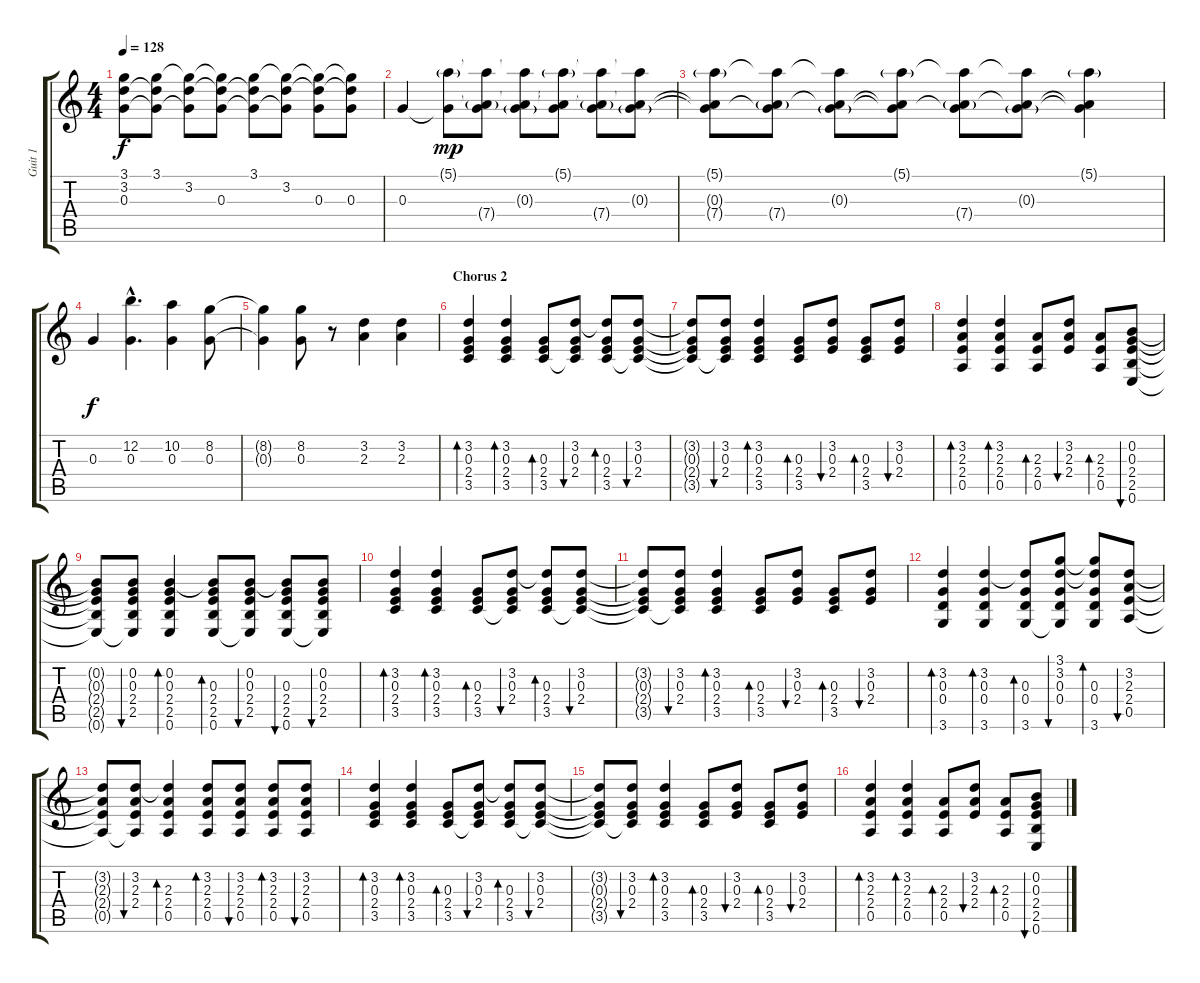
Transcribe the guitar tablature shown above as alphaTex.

\track ("Guit 1" "Guit 1") {instrument electricguitarjazz}
\staff {score tabs}
\tuning (E4 B3 G3 D3 A2 E2) {hide}
\ts (4 4)
\tempo 128
\clef g2
\ks c
(3.1{t} 3.2{t} 0.3{t}).8{dy f} (3.1 3.2{t} 0.3{t}).8 (3.1{t} 3.2 0.3{t}).8 (3.1{t} 3.2{t} 0.3).8 (3.1 3.2{t} 0.3{t}).8 (3.1{t} 3.2 0.3{t}).8 (3.1{t} 3.2{t} 0.3).8 (3.1{t} 3.2{t} 0.3).8 |
0.3.4 (5.1{g} 0.3{t}).8{dy mp} (5.1{t} 0.3{t} 7.4{g}).8 (5.1{t} 0.3{g} 7.4{t}).8 (5.1{g} 0.3{t} 7.4{t}).8 (5.1{t} 0.3{t} 7.4{g}).8 (5.1{t} 0.3{g} 7.4{t}).8 |
(5.1{g} 0.3{t} 7.4{t}).8 (5.1{t} 0.3{t} 7.4{g}).8 (5.1{t} 0.3{g} 7.4{t}).8 (5.1{g} 0.3{t} 7.4{t}).8 (5.1{t} 0.3{t} 7.4{g}).8 (5.1{t} 0.3{g} 7.4{t}).8 (5.1{g} 0.3{t} 7.4{t}).4 |
0.3.4{dy f} (12.2{hac} 0.3{hac}).4{d} (10.2 0.3).4 (8.2 0.3).8 |
(8.2{t} 0.3{t}).4 (8.2 0.3).8 r.8 (3.2 2.3).4 (3.2 2.3).4 |
\section ("" "Chorus 2")
(3.2 0.3 2.4 3.5).4{bd 30} (3.2 0.3 2.4 3.5).4{bd 30} (0.3 2.4 3.5).8{bd 30} (3.2 0.3 2.4 3.5{t}).8{bu 30} (3.2{t} 0.3 2.4 3.5).8{bd 30} (3.2 0.3 2.4 3.5{t}).8{bu 30} |
(3.2{t} 0.3{t} 2.4{t} 3.5{t}).8 (3.2 0.3 2.4 3.5{t}).8{bu 30} (3.2 0.3 2.4 3.5).4{bd 30} (0.3 2.4 3.5).8{bd 30} (3.2 0.3 2.4).8{bu 30} (0.3 2.4 3.5).8{bd 30} (3.2 0.3 2.4).8{bu 30} |
(3.2 2.3 2.4 0.5).4{bd 30} (3.2 2.3 2.4 0.5).4{bd 30} (2.3 2.4 0.5).8{bd 30} (3.2 2.3 2.4).8{bu 30} (2.3 2.4 0.5).8{bd 30} (0.2 0.3 2.4 2.5 0.6).8{bu 30} |
(0.2{t} 0.3{t} 2.4{t} 2.5{t} 0.6{t}).8 (0.2 0.3 2.4 2.5 0.6{t}).8{bu 30} (0.2 0.3 2.4 2.5 0.6).4{bd 30} (0.2{t} 0.3 2.4 2.5 0.6).8{bd 30} (0.2 0.3 2.4 2.5 0.6{t}).8{bu 30} (0.2{t} 0.3 2.4 2.5 0.6).8{bu 30} (0.2 0.3 2.4 2.5 0.6{t}).8{bu 30} |
(3.2 0.3 2.4 3.5).4{bd 30} (3.2 0.3 2.4 3.5).4{bd 30} (0.3 2.4 3.5).8{bd 30} (3.2 0.3 2.4 3.5{t}).8{bu 30} (3.2{t} 0.3 2.4 3.5).8{bd 30} (3.2 0.3 2.4 3.5{t}).8{bu 30} |
(3.2{t} 0.3{t} 2.4{t} 3.5{t}).8 (3.2 0.3 2.4 3.5{t}).8{bu 30} (3.2 0.3 2.4 3.5).4{bd 30} (0.3 2.4 3.5).8{bd 30} (3.2 0.3 2.4).8{bu 30} (0.3 2.4 3.5).8{bd 30} (3.2 0.3 2.4).8{bu 30} |
(3.2 0.3 0.4 3.6).4{bd 30} (3.2 0.3 0.4 3.6).4{bd 30} (3.2{t} 0.3 0.4 3.6).8{bd 30} (3.1 3.2 0.3 0.4 3.6{t}).8{bu 30} (3.1{t} 3.2{t} 0.3 0.4 3.6).8{bd 30} (3.2 2.3 2.4 0.5).8{bu 30} |
(3.2{t} 2.3{t} 2.4{t} 0.5{t}).8 (3.2 2.3 2.4 0.5{t}).8{bu 30} (3.2{t} 2.3 2.4 0.5).4{bd 30} (3.2 2.3 2.4 0.5).8{bd 30} (3.2 2.3 2.4 0.5).8{bu 30} (3.2 2.3 2.4 0.5).8{bd 30} (3.2 2.3 2.4 0.5).8{bu 30} |
(3.2 0.3 2.4 3.5).4{bd 30} (3.2 0.3 2.4 3.5).4{bd 30} (0.3 2.4 3.5).8{bd 30} (3.2 0.3 2.4 3.5{t}).8{bu 30} (3.2{t} 0.3 2.4 3.5).8{bd 30} (3.2 0.3 2.4 3.5{t}).8{bu 30} |
(3.2{t} 0.3{t} 2.4{t} 3.5{t}).8 (3.2 0.3 2.4 3.5{t}).8{bu 30} (3.2 0.3 2.4 3.5).4{bd 30} (0.3 2.4 3.5).8{bd 30} (3.2 0.3 2.4).8{bu 30} (0.3 2.4 3.5).8{bd 30} (3.2 0.3 2.4).8{bu 30} |
(3.2 2.3 2.4 0.5).4{bd 30} (3.2 2.3 2.4 0.5).4{bd 30} (2.3 2.4 0.5).8{bd 30} (3.2 2.3 2.4).8{bu 30} (2.3 2.4 0.5).8{bd 30} (0.2 0.3 2.4 2.5 0.6).8{bu 30}
